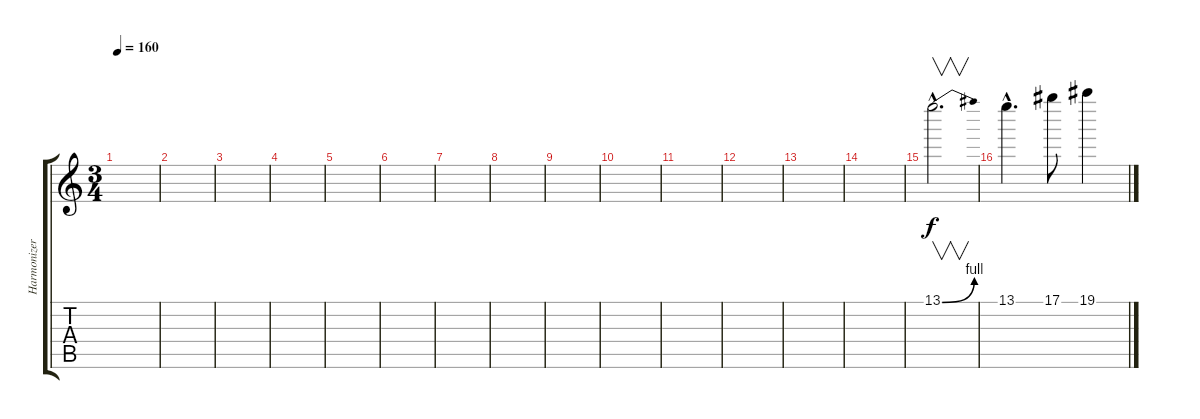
\track ("Harmonizer" "Harmonizer") {instrument overdrivenguitar}
\staff {score tabs}
\tuning (Eb5 Bb4 Gb4 Db4 Ab3 Eb3) {hide}
\ts (3 4)
\tempo 160
\clef g2
\ks c
|
|
|
|
|
|
|
|
|
|
|
|
|
|
13.1{be (bend 0 0 60 4) hac}.2{v d} |
13.1{hac}.4{d} 17.1.8 19.1.4
